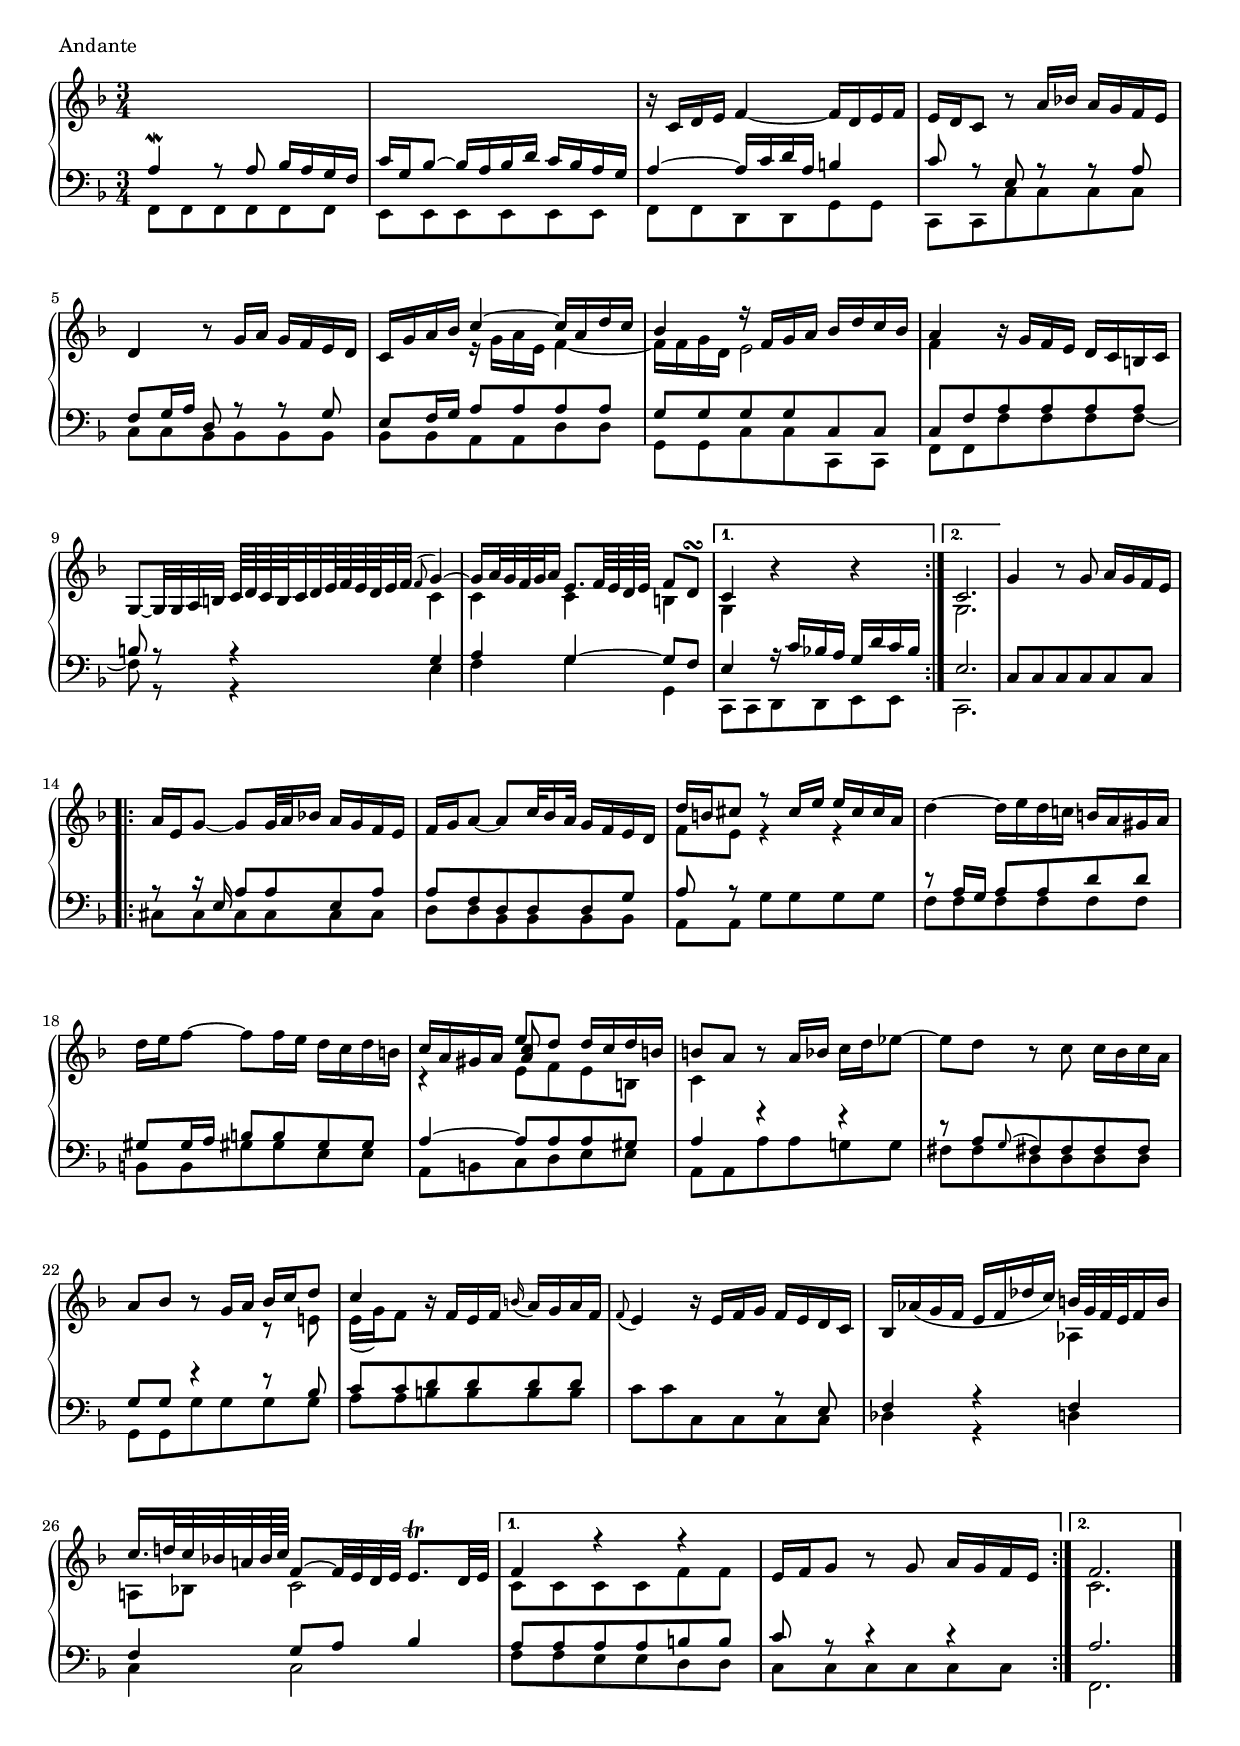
\version "2.18.2"

cstr = \change Staff = "right"
cstl = \change Staff = "left"

breaks = {
  s2.*13 \break
}

#(set-global-staff-size 17.2)

\paper {
  #(set-paper-size "a4")
  print-page-number = ##f
  between-system-padding = #0.1
  between-system-space = #0.1
  ragged-last-bottom = ##f
  ragged-bottom = ##f
}

\version "2.18.2"

cstr = \change Staff = "right"
cstl = \change Staff = "left"

\header {
  meter = "Andante"
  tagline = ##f
}

global = {
  \key d \minor
  \time 3/4
  %\override Staff.NoteCollision #'merge-differently-dotted = ##t
}

rightOne = \relative c' {
  \global

  \oneVoice
  \repeat volta 2 {
    s2. s2.
    r16 c d e f4 ~ f16 d e f
    
    e d c8 r a'16 bes! a g f e
    d4 r8 g16 a g f e d
    c g' a bes \voiceOne c4 ~ c16 a d c
    
    bes4 r16 f g a bes d c bes
    a4 \oneVoice r16 g f e d c b c
    g8 ~ g32 g a b c64 d c b c32 d e64 f e d e32 f \voiceOne \appoggiatura f8 g4 ~
    g16 a32 g f g a16 e8. f64 e d e f8 d\turn 
  } \alternative {
    { c4 \oneVoice r r }
    { c2. }
  }
  
  \oneVoice 
  g'4 r8 g a16 g f e
  
  \repeat volta 2 {
    a e g8 ~ g8 g32 a bes!16 a g f e
    
    f g a8 ~ a c32 bes16 a32 g16 f e d
    \voiceOne d' b cis8 r cis16 e e cis cis a
    \oneVoice d4 ~ d16 e d c! b a gis a
    d e f8 ~ f f16 e d c d b
    
    \voiceOne c a gis a <<{ e'8 d } \new Voice { \voiceThree <a c>8 }>> d16 c d b
    b8 a \oneVoice r a16 bes c d ees8 ~ 
    ees d r c c16 bes c a
    a8 bes r g16 a \voiceOne bes c d8
    
    c4 \oneVoice r16 f, e f \appoggiatura b16 a g a f
    \appoggiatura f8 e4 r16 e f g f e d c
    bes aes'( g f e f des' c) \voiceOne b32 g f e f16 b
    c16. d!32 c bes! a! bes64 c f,8 ~ f32 e d e e8.-\trill d32 e
  } \alternative {
    { f4 r r \oneVoice e16 f g8 r g a16 g f e }
    { f2. }
  }
  \bar "|."
}

rightTwo = \relative c'' {
  \global
  
  \repeat volta 2 {
    s2.*5
    s4 r16 g a e f4 ~
    f16 f g d e2
    f4 s2
    s2 c4 
    c c b
  } \alternative {
    { g4 s2 }
    { g2. }
  }
  
  s2.
  
  \repeat volta 2 {
    s2.*2
    f'8 e r4 r
    s2.*2
    
    r4 e8 f e b
    c4 s2
    s2.
    s2 r8 e!
    
    e16( g) f8 s2
    s2. 
    s2 aes,4
    a!8 bes! c2
  } \alternative {
    { c8 c c c f f s2. }
    { c2. }
  }
}

leftOne = \relative c' {
  \global
  
  \repeat volta 2 {
    a4-\mordent r8 a bes16 a g f
    c' g bes8 ~ bes16 a bes d c bes a g
    a4 ~ a16 c d a b4
    
    c8 r e, r r a
    f g16 a d,8 r r g
    e f16 g a8 a a a
    
    g g g g c, c
    c f a a a a
    b r r4 g
    a g ~ g8 f
  } \alternative {
    { e4 r16 c' bes! a g d' c bes }
    { e,2. }
  }
  
  \repeat unfold 6 { c8 }
  
  \repeat volta 2 {
    r8 r16 e a8 a e a
    a f d d d g
    a r s2
    r8 a16 g a8 a d d 
    gis, gis16 a b8 b gis gis
    
    a4 ~ a8 a a gis
    a4 r r
    r8 a \appoggiatura g8 fis! fis fis fis
    g g r4 r8 bes
    
    c c d d d d 
    s2 r8 e,
    f4 r f
    f g8 a bes4
  } \alternative {
    { a8 a a a b b c r r4 r }
    { a2. }
  }
}

leftTwo = \relative c, {
  \global
  
  \repeat volta 2 {
    \repeat unfold 6 { f8 }
    \repeat unfold 6 { e }
    f f d d g g
    
    c, c 
    \repeat unfold 6 { c' }
    \repeat unfold 6 { bes }
    a a d d
    
    g, g c c c, c
    f f f' f f f ~
    f r r4 e
    f g g,
  } \alternative {
    { c,8 c d d e e }
    { c2. }
  }
  
  s2.
  
  \repeat volta 2 {
    \repeat unfold 6 { cis'8 }
    
    d d bes bes bes bes
    a[ a] g' g g g
    \repeat unfold 6 { f }
    b, b gis'! gis e e
    
    a, b c d e e
    a, a a' a g! g
    fis fis d d d d
    g, g g' g g g
    
    a a b b b b
    c c c, c c c
    des4 r d
    
    c c2
    
  } \alternative {
    { f8 f e e d d 
      c c c c c c }
    { f,2. }
  }
}

\score {
  \new PianoStaff <<
    \new Staff = "right" {
      << 
        \breaks
        \new Voice { \voiceOne \rightOne }
        \new Voice { \voiceTwo \rightTwo }
      >>
    }
    \new Staff = "left" { 
      \clef bass 
      <<
        \breaks 
        \new Voice { \voiceOne \leftOne }
        \new Voice { \voiceTwo \leftTwo }
      >>
    }
  >>
  \layout { indent = 0 }
}
